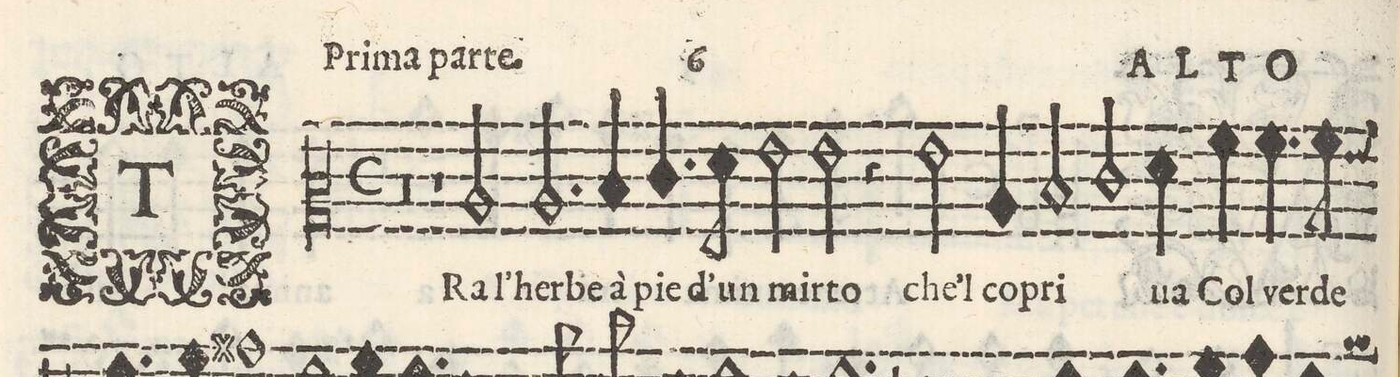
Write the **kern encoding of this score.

**kern	**text
*I"Alto	*
*clefC2	*
*k[]	*
*M2/1	*
0r	.
=2-	=2-
1r	.
2c/	Tra
2.c/	l'her-
=3-	=3-
4d/	-be a
4.e/	pie
8f\	d'un
2g\	mir-
2g\	-to
=4-	=4-
4r	.
2g\	che'l
4c/	co-
2d/	-pri-
2e/	.
=5-	=5-
4f\	-ua
4a\	Col
4.a\	ver-
8a\	-de
*-	*-
